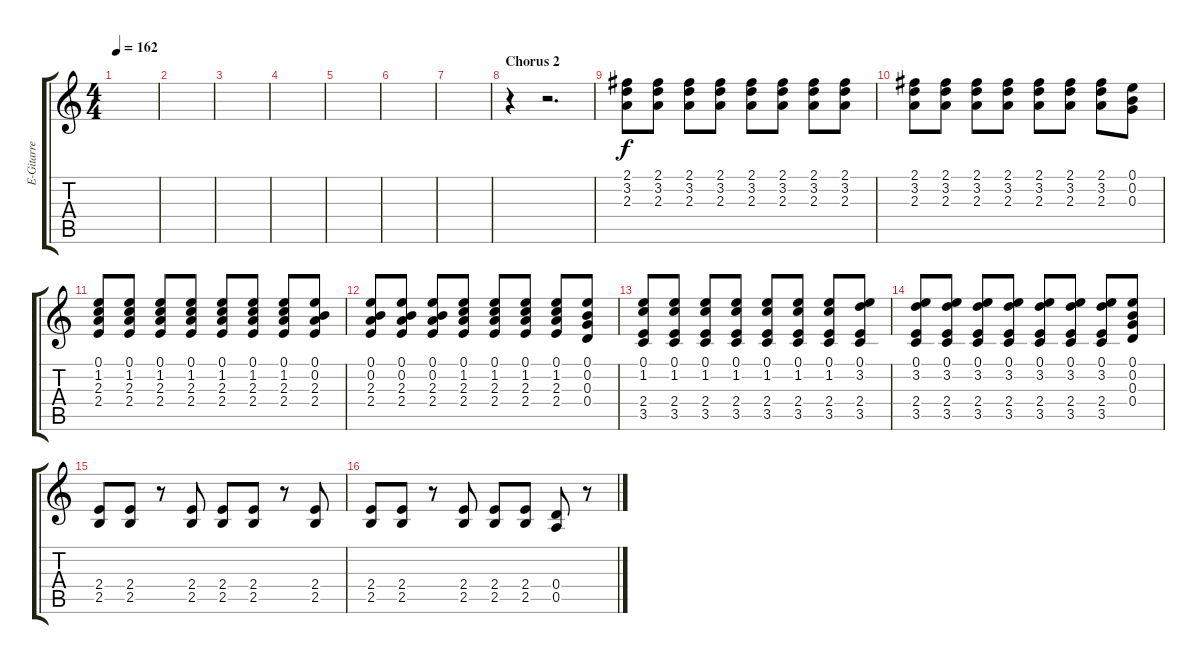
\track ("E-Gitarre" "E-Gitarre") {instrument distortionguitar}
\staff {score tabs}
\tuning (E4 B3 G3 D3 A2 E2) {hide}
\ts (4 4)
\tempo 162
\clef g2
\ks c
|
|
|
|
|
|
|
\section ("" "Chorus 2")
r.4 r.2{d} |
(2.1 3.2 2.3).8 (2.1 3.2 2.3).8 (2.1 3.2 2.3).8 (2.1 3.2 2.3).8 (2.1 3.2 2.3).8 (2.1 3.2 2.3).8 (2.1 3.2 2.3).8 (2.1 3.2 2.3).8 |
(2.1 3.2 2.3).8 (2.1 3.2 2.3).8 (2.1 3.2 2.3).8 (2.1 3.2 2.3).8 (2.1 3.2 2.3).8 (2.1 3.2 2.3).8 (2.1 3.2 2.3).8 (0.1 0.2 0.3).8 |
(0.1 1.2 2.3 2.4).8 (0.1 1.2 2.3 2.4).8 (0.1 1.2 2.3 2.4).8 (0.1 1.2 2.3 2.4).8 (0.1 1.2 2.3 2.4).8 (0.1 1.2 2.3 2.4).8 (0.1 1.2 2.3 2.4).8 (0.1 0.2 2.3 2.4).8 |
(0.1 0.2 2.3 2.4).8 (0.1 0.2 2.3 2.4).8 (0.1 0.2 2.3 2.4).8 (0.1 1.2 2.3 2.4).8 (0.1 1.2 2.3 2.4).8 (0.1 1.2 2.3 2.4).8 (0.1 1.2 2.3 2.4).8 (0.1 0.2 0.3 0.4).8 |
(0.1 1.2 2.4 3.5).8 (0.1 1.2 2.4 3.5).8 (0.1 1.2 2.4 3.5).8 (0.1 1.2 2.4 3.5).8 (0.1 1.2 2.4 3.5).8 (0.1 1.2 2.4 3.5).8 (0.1 1.2 2.4 3.5).8 (0.1 3.2 2.4 3.5).8 |
(0.1 3.2 2.4 3.5).8 (0.1 3.2 2.4 3.5).8 (0.1 3.2 2.4 3.5).8 (0.1 3.2 2.4 3.5).8 (0.1 3.2 2.4 3.5).8 (0.1 3.2 2.4 3.5).8 (0.1 3.2 2.4 3.5).8 (0.1 0.2 0.3 0.4).8 |
(2.4 2.5).8 (2.4 2.5).8 r.8 (2.4 2.5).8 (2.4 2.5).8 (2.4 2.5).8 r.8 (2.4 2.5).8 |
(2.4 2.5).8 (2.4 2.5).8 r.8 (2.4 2.5).8 (2.4 2.5).8 (2.4 2.5).8 (0.4 0.5).8 r.8
